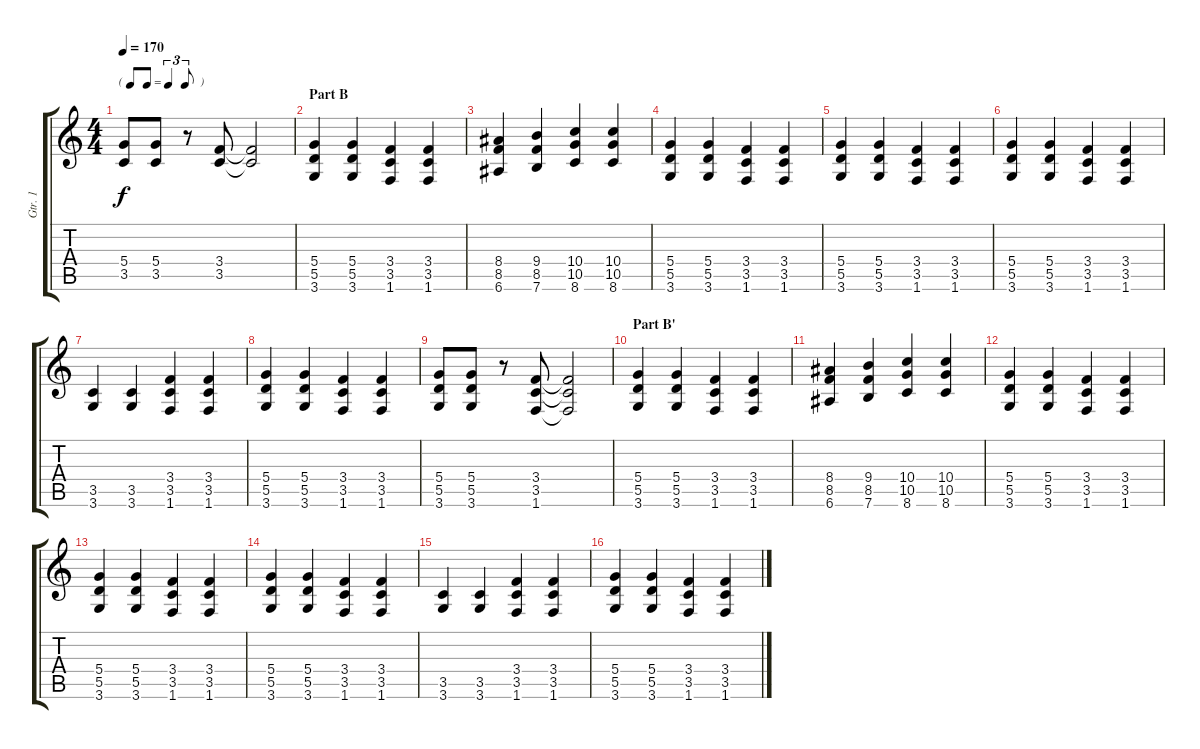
\track ("Gtr. 1" "Gtr. 1") {instrument distortionguitar}
\staff {score tabs}
\tuning (E4 B3 G3 D3 A2 E2) {hide}
\ts (4 4)
\tf triplet8th
\tempo 170
\clef g2
\ks c
(5.4 3.5).8{dy f} (5.4 3.5).8 r.8 (3.4 3.5).8 (3.4{t} 3.5{t}).2 |
\section ("" "Part B")
(5.4 5.5 3.6).4 (5.4 5.5 3.6).4 (3.4 3.5 1.6).4 (3.4 3.5 1.6).4 |
(8.4 8.5 6.6).4 (9.4 8.5 7.6).4 (10.4 10.5 8.6).4 (10.4 10.5 8.6).4 |
(5.4 5.5 3.6).4 (5.4 5.5 3.6).4 (3.4 3.5 1.6).4 (3.4 3.5 1.6).4 |
(5.4 5.5 3.6).4 (5.4 5.5 3.6).4 (3.4 3.5 1.6).4 (3.4 3.5 1.6).4 |
(5.4 5.5 3.6).4 (5.4 5.5 3.6).4 (3.4 3.5 1.6).4 (3.4 3.5 1.6).4 |
(3.5 3.6).4 (3.5 3.6).4 (3.4 3.5 1.6).4 (3.4 3.5 1.6).4 |
(5.4 5.5 3.6).4 (5.4 5.5 3.6).4 (3.4 3.5 1.6).4 (3.4 3.5 1.6).4 |
(5.4 5.5 3.6).8 (5.4 5.5 3.6).8 r.8 (3.4 3.5 1.6).8 (3.4{t} 3.5{t} 1.6{t}).2 |
\section ("" "Part B'")
(5.4 5.5 3.6).4 (5.4 5.5 3.6).4 (3.4 3.5 1.6).4 (3.4 3.5 1.6).4 |
(8.4 8.5 6.6).4 (9.4 8.5 7.6).4 (10.4 10.5 8.6).4 (10.4 10.5 8.6).4 |
(5.4 5.5 3.6).4 (5.4 5.5 3.6).4 (3.4 3.5 1.6).4 (3.4 3.5 1.6).4 |
(5.4 5.5 3.6).4 (5.4 5.5 3.6).4 (3.4 3.5 1.6).4 (3.4 3.5 1.6).4 |
(5.4 5.5 3.6).4 (5.4 5.5 3.6).4 (3.4 3.5 1.6).4 (3.4 3.5 1.6).4 |
(3.5 3.6).4 (3.5 3.6).4 (3.4 3.5 1.6).4 (3.4 3.5 1.6).4 |
(5.4 5.5 3.6).4 (5.4 5.5 3.6).4 (3.4 3.5 1.6).4 (3.4 3.5 1.6).4
